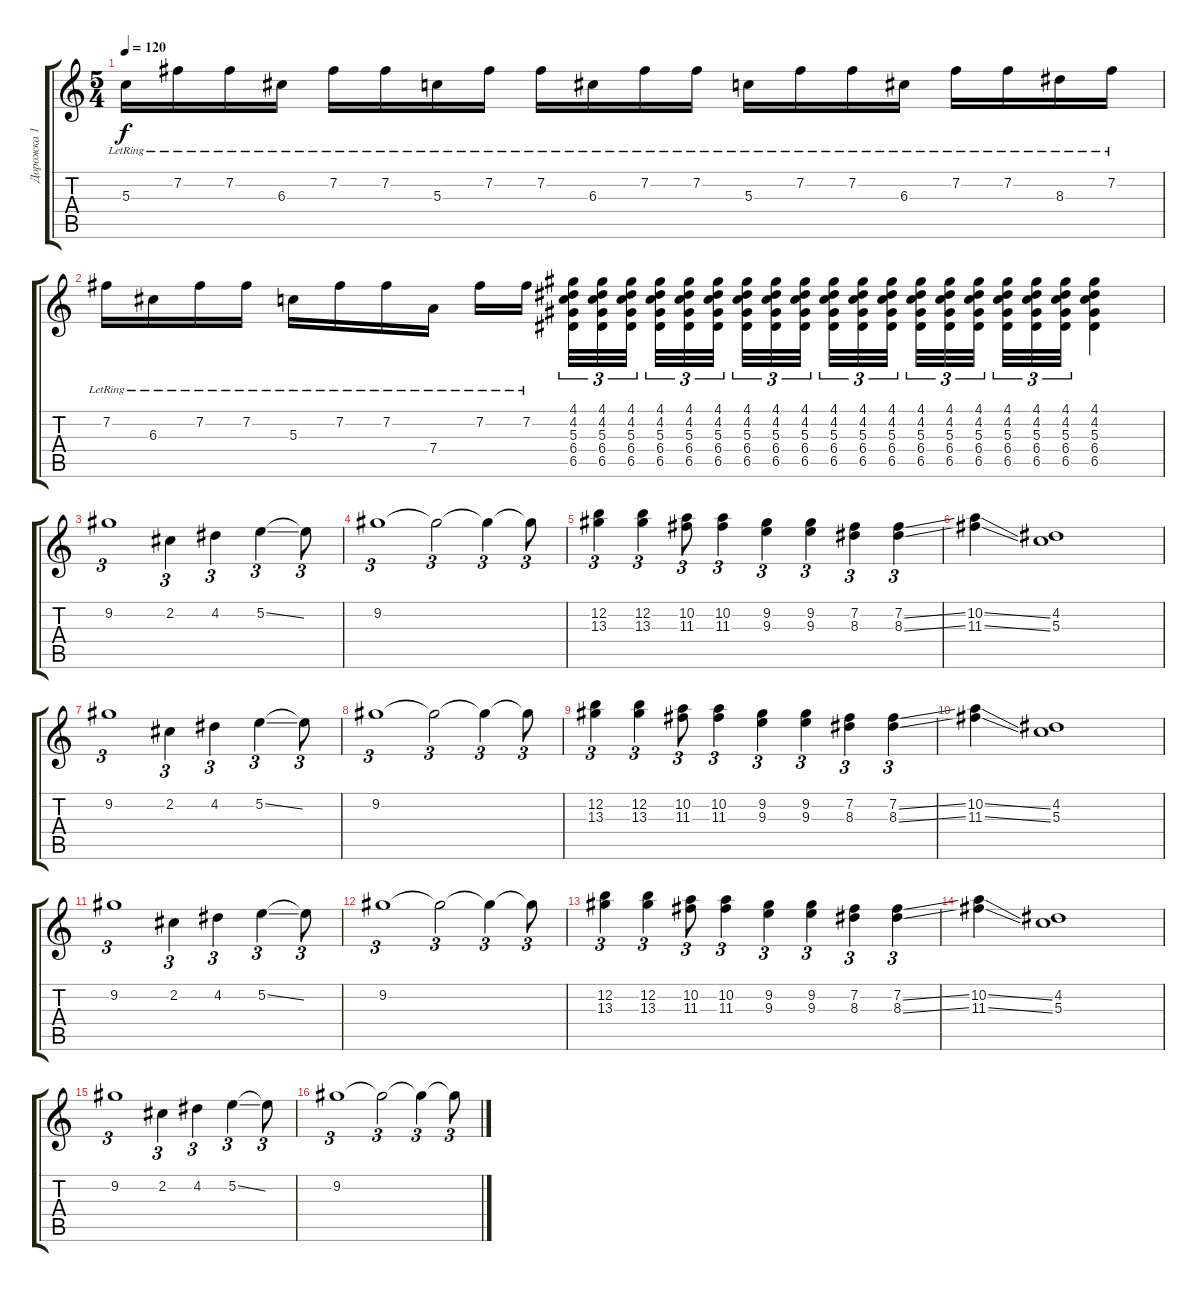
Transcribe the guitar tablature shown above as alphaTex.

\track ("Дорожка 1" "Дорожка 1") {instrument acousticguitarnylon}
\staff {score tabs}
\tuning (E4 B3 G3 D3 A2 E2) {hide}
\ts (5 4)
\tempo 120
\clef g2
\ks c
5.3{lr}.16{dy f} 7.2{lr}.16 7.2{lr}.16 6.3{lr}.16 7.2{lr}.16 7.2{lr}.16 5.3{lr}.16 7.2{lr}.16 7.2{lr}.16 6.3{lr}.16 7.2{lr}.16 7.2{lr}.16 5.3{lr}.16 7.2{lr}.16 7.2{lr}.16 6.3{lr}.16 7.2{lr}.16 7.2{lr}.16 8.3{lr}.16 7.2{lr}.16 |
7.2{lr}.16 6.3{lr}.16 7.2{lr}.16 7.2{lr}.16 5.3{lr}.16 7.2{lr}.16 7.2{lr}.16 7.4{lr}.16 7.2{lr}.16 7.2{lr}.16{beam splitsecondary} (4.1 4.2 5.3 6.4 6.5).32{tu (3 2)} (4.1 4.2 5.3 6.4 6.5).32{tu (3 2)} (4.1 4.2 5.3 6.4 6.5).32{tu (3 2) beam splitsecondary} (4.1 4.2 5.3 6.4 6.5).32{tu (3 2)} (4.1 4.2 5.3 6.4 6.5).32{tu (3 2)} (4.1 4.2 5.3 6.4 6.5).32{tu (3 2)} (4.1 4.2 5.3 6.4 6.5).32{tu (3 2)} (4.1 4.2 5.3 6.4 6.5).32{tu (3 2)} (4.1 4.2 5.3 6.4 6.5).32{tu (3 2) beam splitsecondary} (4.1 4.2 5.3 6.4 6.5).32{tu (3 2)} (4.1 4.2 5.3 6.4 6.5).32{tu (3 2)} (4.1 4.2 5.3 6.4 6.5).32{tu (3 2) beam splitsecondary} (4.1 4.2 5.3 6.4 6.5).32{tu (3 2)} (4.1 4.2 5.3 6.4 6.5).32{tu (3 2)} (4.1 4.2 5.3 6.4 6.5).32{tu (3 2) beam splitsecondary} (4.1 4.2 5.3 6.4 6.5).32{tu (3 2)} (4.1 4.2 5.3 6.4 6.5).32{tu (3 2)} (4.1 4.2 5.3 6.4 6.5).32{tu (3 2)} (4.1 4.2 5.3 6.4 6.5).4 |
9.2.1{tu (3 2)} 2.2.4{tu (3 2)} 4.2.4{tu (3 2)} 5.2{ss}.4{tu (3 2)} 5.2{t}.8{tu (3 2)} |
9.2.1{tu (3 2)} 9.2{t}.2{tu (3 2)} 9.2{t}.4{tu (3 2)} 9.2{t}.8{tu (3 2)} |
(12.2 13.3).4{tu (3 2)} (12.2 13.3).4{tu (3 2)} (10.2 11.3).8{tu (3 2)} (10.2 11.3).4{tu (3 2)} (9.2 9.3).4{tu (3 2)} (9.2 9.3).4{tu (3 2)} (7.2 8.3).4{tu (3 2)} (7.2{ss} 8.3{ss}).4{tu (3 2)} |
(10.2{ss} 11.3{ss}).4 (4.2 5.3).1 |
9.2.1{tu (3 2)} 2.2.4{tu (3 2)} 4.2.4{tu (3 2)} 5.2{ss}.4{tu (3 2)} 5.2{t}.8{tu (3 2)} |
9.2.1{tu (3 2)} 9.2{t}.2{tu (3 2)} 9.2{t}.4{tu (3 2)} 9.2{t}.8{tu (3 2)} |
(12.2 13.3).4{tu (3 2)} (12.2 13.3).4{tu (3 2)} (10.2 11.3).8{tu (3 2)} (10.2 11.3).4{tu (3 2)} (9.2 9.3).4{tu (3 2)} (9.2 9.3).4{tu (3 2)} (7.2 8.3).4{tu (3 2)} (7.2{ss} 8.3{ss}).4{tu (3 2)} |
(10.2{ss} 11.3{ss}).4 (4.2 5.3).1 |
9.2.1{tu (3 2)} 2.2.4{tu (3 2)} 4.2.4{tu (3 2)} 5.2{ss}.4{tu (3 2)} 5.2{t}.8{tu (3 2)} |
9.2.1{tu (3 2)} 9.2{t}.2{tu (3 2)} 9.2{t}.4{tu (3 2)} 9.2{t}.8{tu (3 2)} |
(12.2 13.3).4{tu (3 2)} (12.2 13.3).4{tu (3 2)} (10.2 11.3).8{tu (3 2)} (10.2 11.3).4{tu (3 2)} (9.2 9.3).4{tu (3 2)} (9.2 9.3).4{tu (3 2)} (7.2 8.3).4{tu (3 2)} (7.2{ss} 8.3{ss}).4{tu (3 2)} |
(10.2{ss} 11.3{ss}).4 (4.2 5.3).1 |
9.2.1{tu (3 2)} 2.2.4{tu (3 2)} 4.2.4{tu (3 2)} 5.2{ss}.4{tu (3 2)} 5.2{t}.8{tu (3 2)} |
9.2.1{tu (3 2)} 9.2{t}.2{tu (3 2)} 9.2{t}.4{tu (3 2)} 9.2{t}.8{tu (3 2)}
